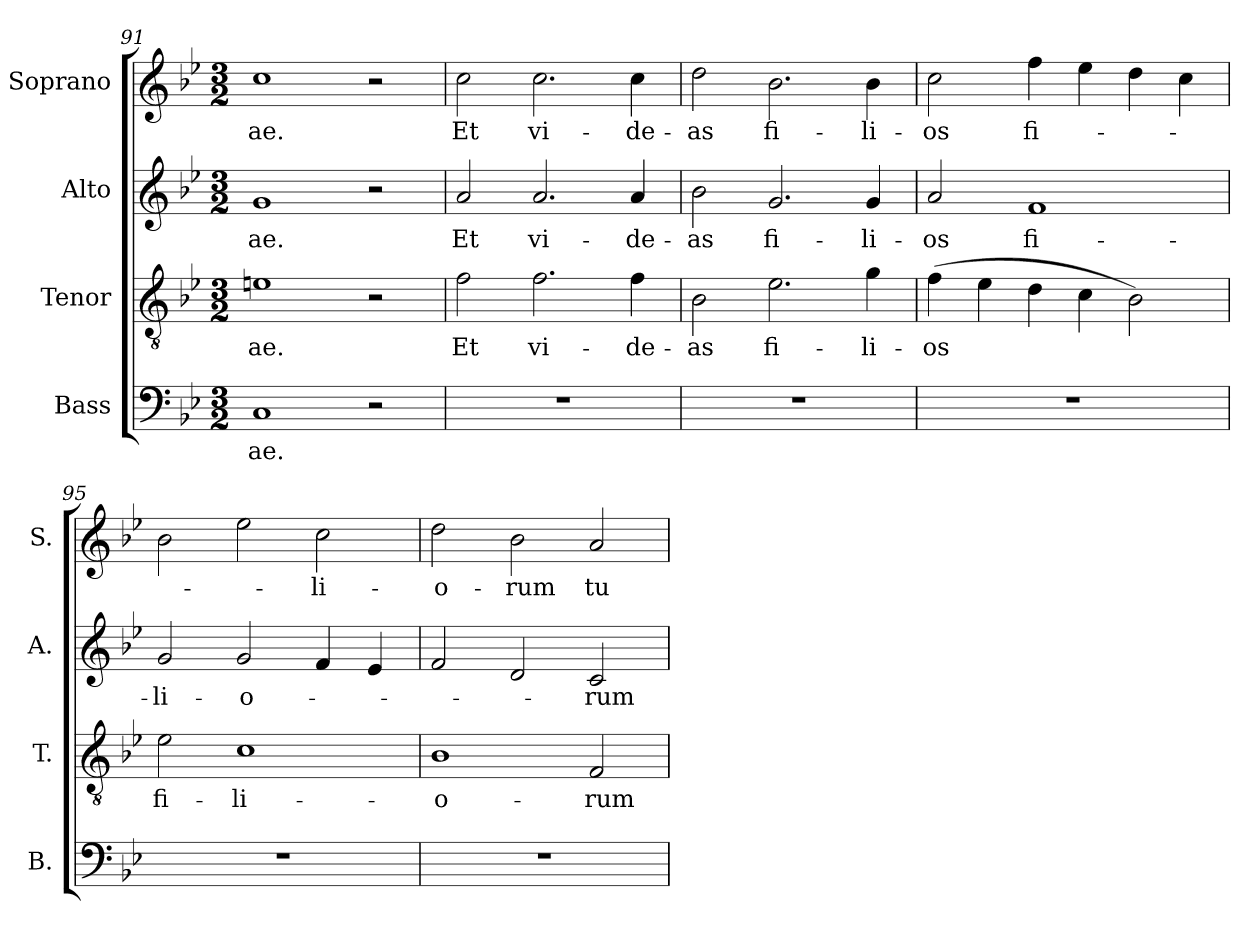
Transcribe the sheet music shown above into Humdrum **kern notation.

**kern	**text	**kern	**text	**kern	**text	**kern	**text
*part4	*part4	*part3	*part3	*part2	*part2	*part1	*part1
*staff4	*staff4	*staff3	*staff3	*staff2	*staff2	*staff1	*staff1
*I"Bass	*	*I"Tenor	*	*I"Alto	*	*I"Soprano	*
*I'B.	*	*I'T.	*	*I'A.	*	*I'S.	*
*clefF4	*	*clefGv2	*	*clefG2	*	*clefG2	*
*	*	*ITrd7c12	*	*	*	*	*
*k[b-e-]	*	*k[b-e-]	*	*k[b-e-]	*	*k[b-e-]	*
*B-:	*	*B-:	*	*B-:	*	*B-:	*
*M3/2	*	*M3/2	*	*M3/2	*	*M3/2	*
=91	=91	=91	=91	=91	=91	=91	=91
!	!LO:LY:b:color=#000000	!	!	!	!	!	!
!	!	!	!LO:LY:b:color=#000000	!	!	!	!
!	!	!	!	!	!LO:LY:b:color=#000000	!	!
!	!	!	!	!	!	!	!LO:LY:b:color=#000000
1Ci	-ae.	1Eni	-ae.	1gi	-ae.	1cci	-ae.
2r	.	2r	.	2r	.	2r	.
=92	=92	=92	=92	=92	=92	=92	=92
!LO:N:vis=1	!	!	!	!	!	!	!
!	!	!	!LO:LY:b:color=#000000	!	!	!	!
!	!	!	!	!	!LO:LY:b:color=#000000	!	!
!	!	!	!	!	!	!	!LO:LY:b:color=#000000
1.r	.	2Fi\	Et	2ai/	Et	2cci\	Et
!	!	!	!LO:LY:b:color=#000000	!	!	!	!
!	!	!	!	!	!LO:LY:b:color=#000000	!	!
!	!	!	!	!	!	!	!LO:LY:b:color=#000000
.	.	2.Fi\	vi-	2.ai/	vi-	2.cci\	vi-
!	!	!	!LO:LY:b:color=#000000	!	!	!	!
!	!	!	!	!	!LO:LY:b:color=#000000	!	!
!	!	!	!	!	!	!	!LO:LY:b:color=#000000
.	.	4Fi\	-de-	4ai/	-de-	4cci\	-de-
=93	=93	=93	=93	=93	=93	=93	=93
!LO:N:vis=1	!	!	!	!	!	!	!
!	!	!	!LO:LY:b:color=#000000	!	!	!	!
!	!	!	!	!	!LO:LY:b:color=#000000	!	!
!	!	!	!	!	!	!	!LO:LY:b:color=#000000
1.r	.	2BB-i\	-as	2b-i\	-as	2ddi\	-as
!	!	!	!LO:LY:b:color=#000000	!	!	!	!
!	!	!	!	!	!LO:LY:b:color=#000000	!	!
!	!	!	!	!	!	!	!LO:LY:b:color=#000000
.	.	2.E-i\	fi-	2.gi/	fi-	2.b-i\	fi-
!	!	!	!LO:LY:b:color=#000000	!	!	!	!
!	!	!	!	!	!LO:LY:b:color=#000000	!	!
!	!	!	!	!	!	!	!LO:LY:b:color=#000000
.	.	4Gi\	-li-	4gi/	-li-	4b-i\	-li-
=94	=94	=94	=94	=94	=94	=94	=94
!LO:N:vis=1	!	!	!	!	!	!	!
!	!	!	!LO:LY:b:color=#000000	!	!	!	!
!	!	!	!	!	!LO:LY:b:color=#000000	!	!
!	!	!	!	!	!	!	!LO:LY:b:color=#000000
1.r	.	(4Fi\	-os	2ai/	-os	2cci\	-os
.	.	4E-i\	.	.	.	.	.
!	!	!	!	!	!LO:LY:b:color=#000000	!	!
!	!	!	!	!	!	!	!LO:LY:b:color=#000000
.	.	4Di\	.	1fi	fi-	4ffi\	fi-
.	.	4Ci\	.	.	.	4ee-i\	.
.	.	2BB-i\)	.	.	.	4ddi\	.
.	.	.	.	.	.	4cci\	.
=95	=95	=95	=95	=95	=95	=95	=95
!LO:N:vis=1	!	!	!	!	!	!	!
!	!	!	!LO:LY:b:color=#000000	!	!	!	!
!	!	!	!	!	!LO:LY:b:color=#000000	!	!
1.r	.	2E-i\	fi-	2gi/	-li-	2b-i\	.
!	!	!	!LO:LY:b:color=#000000	!	!	!	!
!	!	!	!	!	!LO:LY:b:color=#000000	!	!
.	.	1Ci	-li-	2gi/	-o-	2ee-i\	.
!	!	!	!	!	!	!	!LO:LY:b:color=#000000
.	.	.	.	4fi/	.	2cci\	-li-
.	.	.	.	4e-i/	.	.	.
!!LO:LB:g=z
=96	=96	=96	=96	=96	=96	=96	=96
!LO:N:vis=1	!	!	!	!	!	!	!
!	!	!	!LO:LY:b:color=#000000	!	!	!	!
!	!	!	!	!	!	!	!LO:LY:b:color=#000000
1.r	.	1BB-i	-o-	2fi/	.	2ddi\	-o-
!	!	!	!	!	!	!	!LO:LY:b:color=#000000
.	.	.	.	2di/	.	2b-i\	-rum
!	!	!	!LO:LY:b:color=#000000	!	!	!	!
!	!	!	!	!	!LO:LY:b:color=#000000	!	!
!	!	!	!	!	!	!	!LO:LY:b:color=#000000
.	.	2FFi/	-rum	2ci/	-rum	2ai/	tu-
=	=	=	=	=	=	=	=
*-	*-	*-	*-	*-	*-	*-	*-
